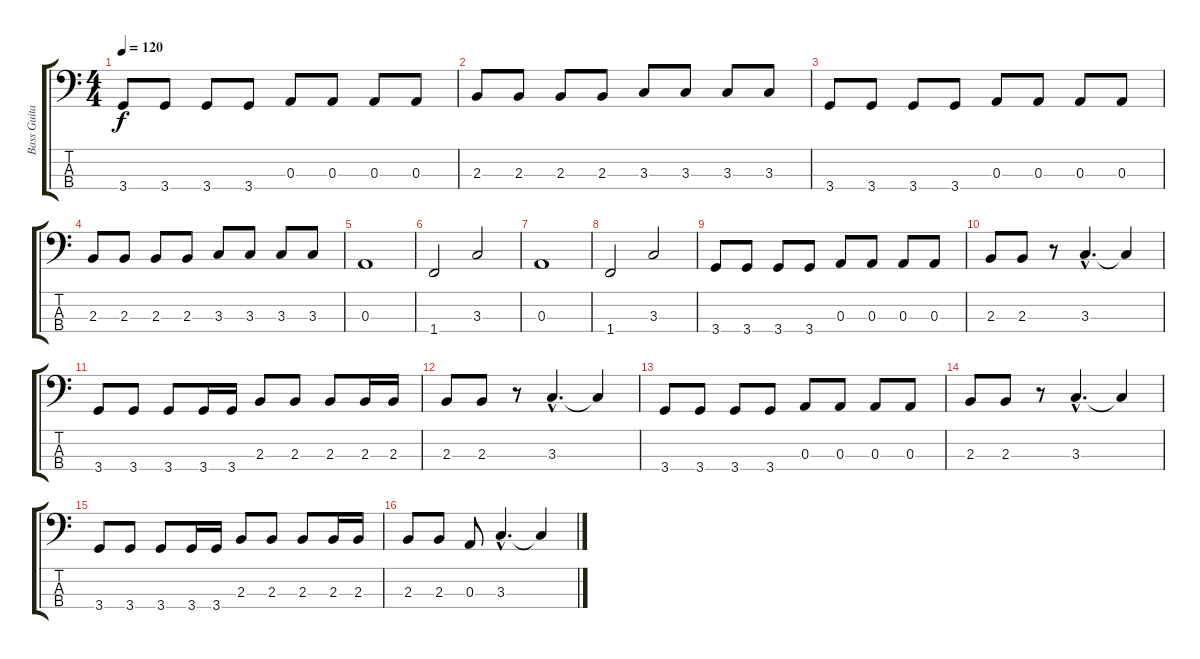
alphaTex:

\track ("Bass Guitar" "Bass Guita") {instrument electricbassfinger}
\staff {score tabs}
\tuning (G2 D2 A1 E1) {hide}
\ts (4 4)
\tempo 120
\clef f4
\ks c
3.4.8{dy f} 3.4.8 3.4.8 3.4.8 0.3.8 0.3.8 0.3.8 0.3.8 |
2.3.8 2.3.8 2.3.8 2.3.8 3.3.8 3.3.8 3.3.8 3.3.8 |
3.4.8 3.4.8 3.4.8 3.4.8 0.3.8 0.3.8 0.3.8 0.3.8 |
2.3.8 2.3.8 2.3.8 2.3.8 3.3.8 3.3.8 3.3.8 3.3.8 |
0.3.1 |
1.4.2 3.3.2 |
0.3.1 |
1.4.2 3.3.2 |
3.4.8 3.4.8 3.4.8 3.4.8 0.3.8 0.3.8 0.3.8 0.3.8 |
2.3.8 2.3.8 r.8 3.3{hac}.4{d} 3.3{t}.4 |
3.4.8 3.4.8 3.4.8 3.4.16 3.4.16 2.3.8 2.3.8 2.3.8 2.3.16 2.3.16 |
2.3.8 2.3.8 r.8 3.3{hac}.4{d} 3.3{t}.4 |
3.4.8 3.4.8 3.4.8 3.4.8 0.3.8 0.3.8 0.3.8 0.3.8 |
2.3.8 2.3.8 r.8 3.3{hac}.4{d} 3.3{t}.4 |
3.4.8 3.4.8 3.4.8 3.4.16 3.4.16 2.3.8 2.3.8 2.3.8 2.3.16 2.3.16 |
2.3.8 2.3.8 0.3.8 3.3{hac}.4{d} 3.3{t}.4
